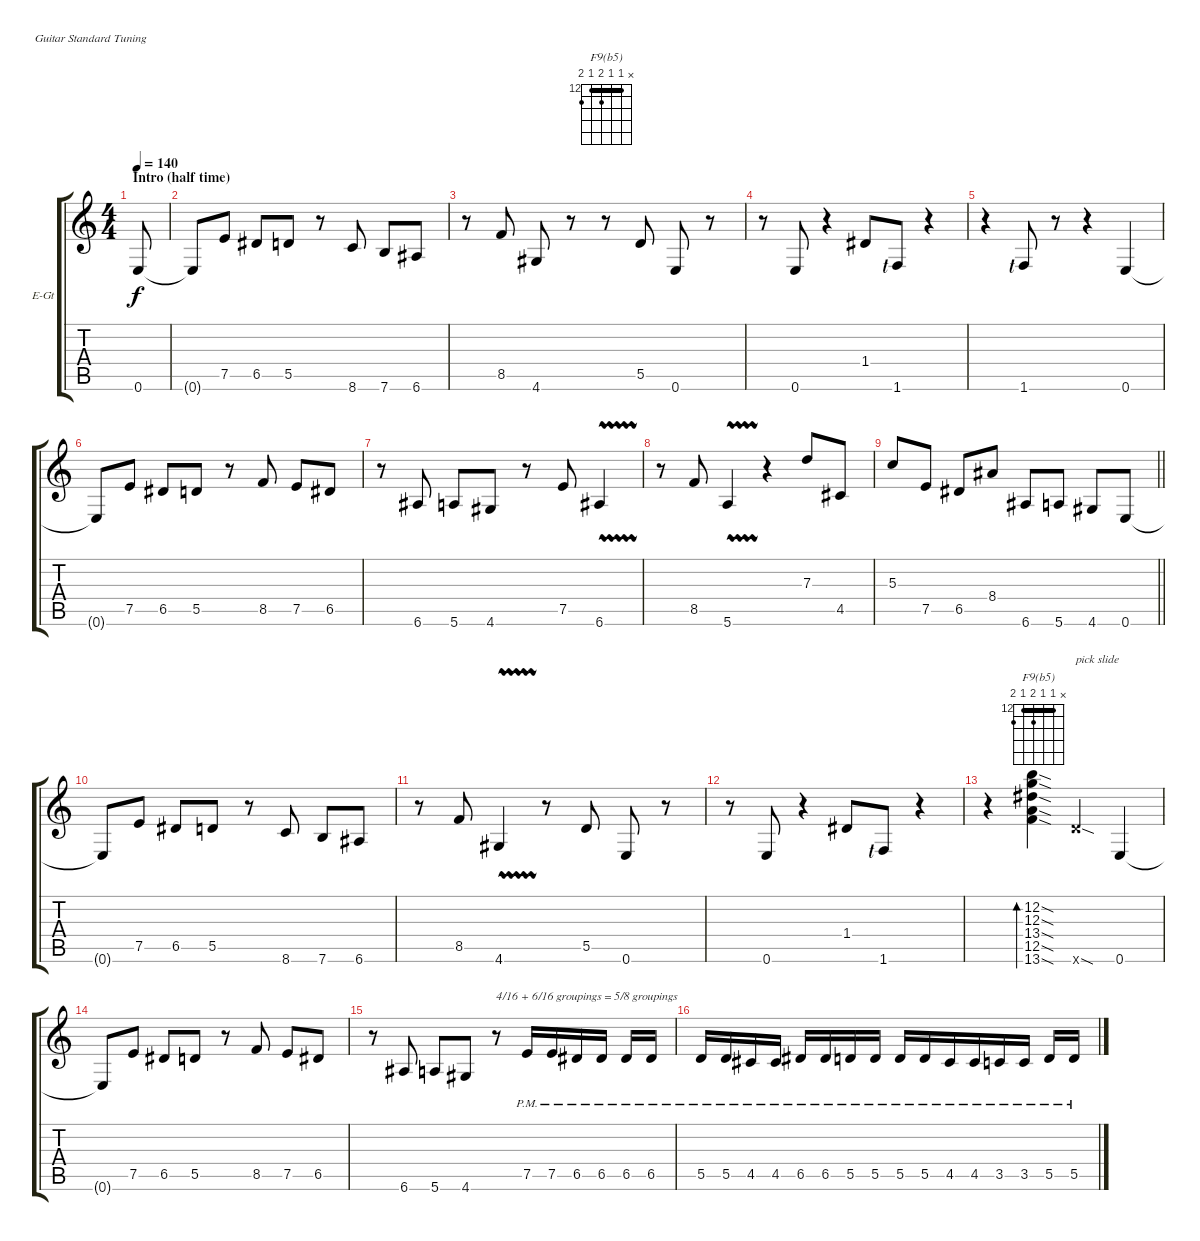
\defaultSystemsLayout 4
\bracketExtendMode groupsimilarinstruments
\firstSystemTrackNameOrientation horizontal
\otherSystemsTrackNameOrientation horizontal
\chordDiagramsInScore
\track ("Electric Guitar" "E-Gt") {instrument distortionguitar}
\staff {score tabs}
\tuning (E4 B3 G3 D3 A2 E2)
\chord ("F9(b5)" x 12 12 13 12 13) {firstfret 12 barre (12 12)}
\ts (4 4)
\section ("" "Intro (half time)")
\ac
\tempo 140
\clef g2
\ks c
0.6.8{dy f instrument distortionguitar} |
0.6{t}.8 7.5.8 6.5.8 5.5.8 r.8 8.6.8 7.6.8 6.6.8 |
r.8 8.5.8 4.6.8 r.8 r.8 5.5.8 0.6.8 r.8 |
r.8 0.6.8 r.4 1.4.8 1.6{lf 1}.8 r.4 |
r.4 1.6{lf 1}.8 r.8 r.4 0.6.4 |
0.6{t}.8 7.5.8 6.5.8 5.5.8 r.8 8.5.8 7.5.8 6.5.8 |
r.8 6.6.8 5.6.8 4.6.8 r.8 7.5.8 6.6{vw}.4 |
r.8 8.5.8 5.6{vw}.4 r.4 7.3.8 4.5.8 |
\barLineRight lightlight
5.3.8 7.5.8 6.5.8 8.4.8 6.6.8 5.6.8 4.6.8 0.6.8 |
0.6{t}.8 7.5.8 6.5.8 5.5.8 r.8 8.6.8 7.6.8 6.6.8 |
r.8 8.5.8 4.6{vw}.4 r.8 5.5.8 0.6.8 r.8 |
r.8 0.6.8 r.4 1.4.8 1.6{lf 1}.8 r.4 |
r.4 (12.5{sod} 12.3{sod} 12.2{sod} 13.4{sod} 13.6{sod}).4{bd 240 ch "F9(b5)"} 10.6{sod x}.4{txt "pick slide"} 0.6.4 |
0.6{t}.8 7.5.8 6.5.8 5.5.8 r.8 8.5.8 7.5.8 6.5.8 |
r.8 6.6.8 5.6.8 4.6.8 r.8{txt "4/16 + 6/16 groupings = 5/8 groupings"} 7.5{pm}.16 7.5{pm}.16{beam merge} 6.5{pm}.16 6.5{pm}.16{beam split} 6.5{pm}.16 6.5{pm}.16 |
5.5{pm}.16 5.5{pm}.16 4.5{pm}.16 4.5{pm}.16 6.5{pm}.16 6.5{pm}.16 5.5{pm}.16 5.5{pm}.16 5.5{pm}.16 5.5{pm}.16 4.5{pm}.16 4.5{pm}.16{beam merge} 3.5{pm}.16 3.5{pm}.16{beam split} 5.5{pm}.16 5.5{pm}.16
